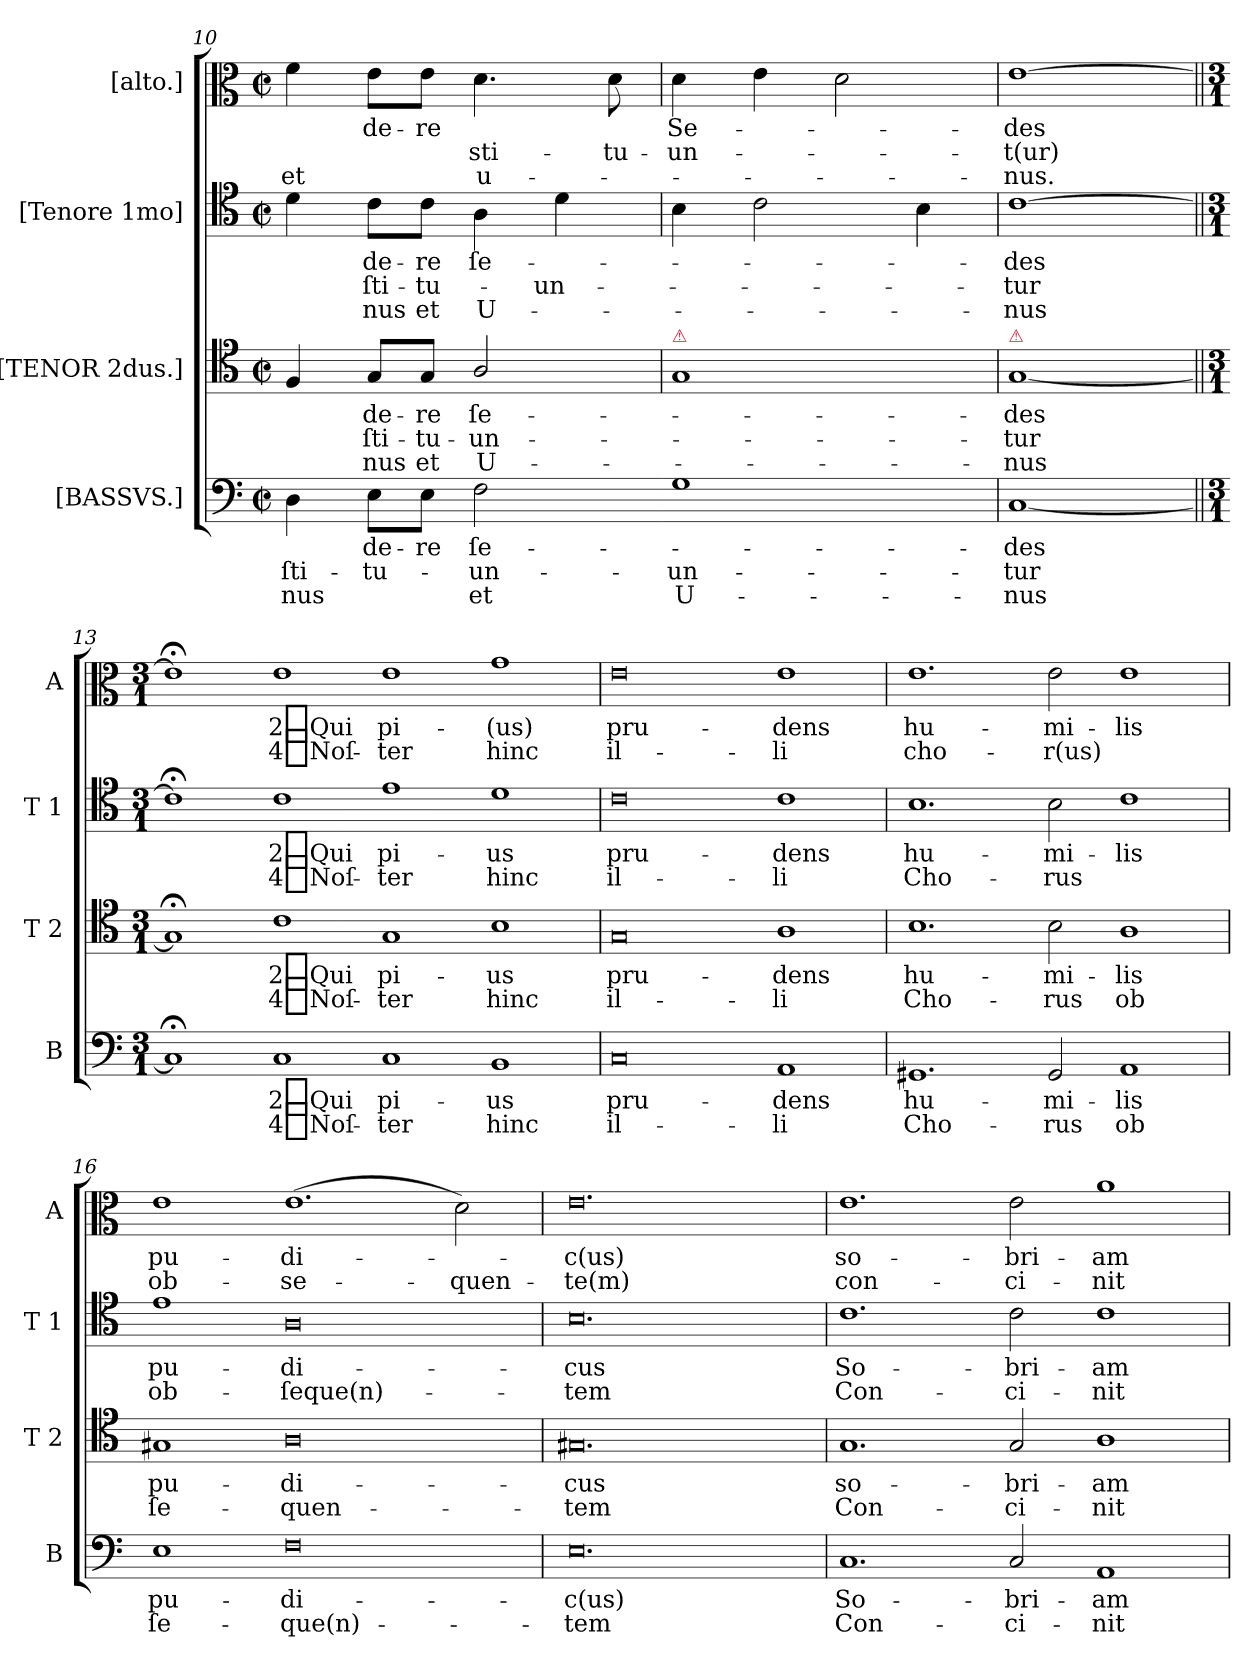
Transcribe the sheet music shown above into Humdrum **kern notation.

**kern	**text	**text	**text	**kern	**text	**text	**text	**kern	**text	**text	**text	**kern	**text	**text	**text
*part4	*part4	*part4	*part4	*part3	*part3	*part3	*part3	*part2	*part2	*part2	*part2	*part1	*part1	*part1	*part1
*staff4	*staff4	*staff4	*staff4	*staff3	*staff3	*staff3	*staff3	*staff2	*staff2	*staff2	*staff2	*staff1	*staff1	*staff1	*staff1
*I"[BASSVS.]	*	*	*	*I"[TENOR 2dus.]	*	*	*	*I"[Tenore 1mo]	*	*	*	*I"[alto.]	*	*	*
*I'B	*	*	*	*I'T 2	*	*	*	*I'T 1	*	*	*	*I'A	*	*	*
*clefF4	*	*	*	*clefC4	*	*	*	*clefC4	*	*	*	*clefC3	*	*	*
*k[]	*	*	*	*k[]	*	*	*	*k[]	*	*	*	*k[]	*	*	*
*M2/2	*	*	*	*M2/2	*	*	*	*M2/2	*	*	*	*M2/2	*	*	*
*met(c|)	*	*	*	*met(c|)	*	*	*	*met(c|)	*	*	*	*met(c|)	*	*	*
=10	=10	=10	=10	=10	=10	=10	=10	=10	=10	=10	=10	=10	=10	=10	=10
4D\	.	-ſti-	-nus	4F/	.	.	.	4d\	.	.	.	4f\	.	.	et
8E\L	-de-	-tu-	.	8G/L	-de-	-ſti-	-nus	8c\L	-de-	-ſti-	-nus	8e\L	-de-	.	.
8E\J	-re	.	.	8G/J	-re	-tu-	et	8c\J	-re	-tu-	et	8e\J	-re	.	.
2F\	ſe-	-un-	et	2A/	ſe-	-un-	U-	4A\	ſe-	.	U-	4.d\	.	-sti-	u-
.	.	.	.	.	.	.	.	4d\	.	-un-	.	.	.	.	.
.	.	.	.	.	.	.	.	.	.	.	.	8d\	.	-tu-	.
=11-	=11	=11	=11	=11	=11	=11	=11	=11	=11	=11	=11	=11	=11	=11	=11
!	!	!	!	!LO:TX:a:color=crimson:t=⚠	!	!	!	!	!	!	!	!	!	!	!
1G\	.	-un-	U-	1G/	.	.	.	4B\	.	.	.	4d\	Se-	-un-	.
.	.	.	.	.	.	.	.	2c\	.	.	.	4e\	.	.	.
.	.	.	.	.	.	.	.	.	.	.	.	2d\	.	.	.
.	.	.	.	.	.	.	.	4B\	.	.	.	.	.	.	.
=12	=12	=12	=12	=12	=12	=12	=12	=12	=12	=12	=12	=12	=12	=12	=12
!	!	!	!	!LO:TX:a:color=crimson:t=⚠	!	!	!	!	!	!	!	!	!	!	!
[1C/	-des	-tur	-nus	[1G/	-des	-tur	-nus	[1c\	-des	-tur	-nus	[1e\	-des	-t(ur)	-nus.
=13||	=13||	=13||	=13||	=13||	=13||	=13||	=13||	=13||	=13||	=13||	=13||	=13||	=13||	=13||	=13||
*M3/1	*	*	*	*M3/1	*	*	*	*M3/1	*	*	*	*M3/1	*	*	*
1C;<;/]	.	.	.	1G;<;/]	.	.	.	1c;<;\]	.	.	.	1e;<;\]	.	.	.
1C/	2_Qui	4_Noſ-	.	1c\	2_Qui	4_Noſ-	.	1c\	2_Qui	4_Noſ-	.	1e\	2_Qui	4_Noſ-	.
1C/	pi-	-ter	.	1G/	pi-	-ter	.	1e\	pi-	-ter	.	1e\	pi-	-ter	.
1BB/	-us	hinc	.	1B\	-us	hinc	.	1d\	-us	hinc	.	1g\	-(us)	hinc	.
=14	=14	=14	=14	=14	=14	=14	=14	=14	=14	=14	=14	=14	=14	=14	=14
0C/	pru-	il-	.	0G/	pru-	il-	.	0c\	pru-	il-	.	0e\	pru-	il-	.
1AA/	-dens	-li	.	1A\	-dens	-li	.	1c\	-dens	-li	.	1e\	-dens	-li	.
=15	=15	=15	=15	=15	=15	=15	=15	=15	=15	=15	=15	=15	=15	=15	=15
1.GG#X/	hu-	Cho-	.	1.B\	hu-	Cho-	.	1.B\	hu-	Cho-	.	1.e\	hu-	cho-	.
2GG#/	-mi-	-rus	.	2B\	-mi-	-rus	.	2B\	-mi-	-rus	.	2e\	-mi-	-r(us)	.
1AA/	-lis	ob	.	1A\	-lis	ob	.	1c\	-lis	.	.	1e\	-lis	.	.
=16	=16	=16	=16	=16	=16	=16	=16	=16	=16	=16	=16	=16	=16	=16	=16
1E\	pu-	ſe-	.	1G#X/	pu-	ſe-	.	1e\	pu-	ob-	.	1e\	pu-	ob-	.
0F\	-di-	-que(n)-	.	0A\	-di-	-quen-	.	0A\	-di-	-ſeque(n)-	.	(1.e\	-di-	-se-	.
.	.	.	.	.	.	.	.	.	.	.	.	2d\)	.	-quen-	.
=17	=17	=17	=17	=17	=17	=17	=17	=17	=17	=17	=17	=17	=17	=17	=17
0.E\	-c(us)	-tem	.	0.G#X/	-cus	-tem	.	0.B\	-cus	-tem	.	0.e\	-c(us)	-te(m)	.
=18	=18	=18	=18	=18	=18	=18	=18	=18	=18	=18	=18	=18	=18	=18	=18
1.C/	So-	Con-	.	1.G/	so-	Con-	.	1.c\	So-	Con-	.	1.e\	so-	con-	.
2C/	-bri-	-ci-	.	2G/	-bri-	-ci-	.	2c\	-bri-	-ci-	.	2e\	-bri-	-ci-	.
1AA/	-am	-nit	.	1A\	-am	-nit	.	1c\	-am	-nit	.	1a\	-am	-nit	.
=	=	=	=	=	=	=	=	=	=	=	=	=	=	=	=
*-	*-	*-	*-	*-	*-	*-	*-	*-	*-	*-	*-	*-	*-	*-	*-
